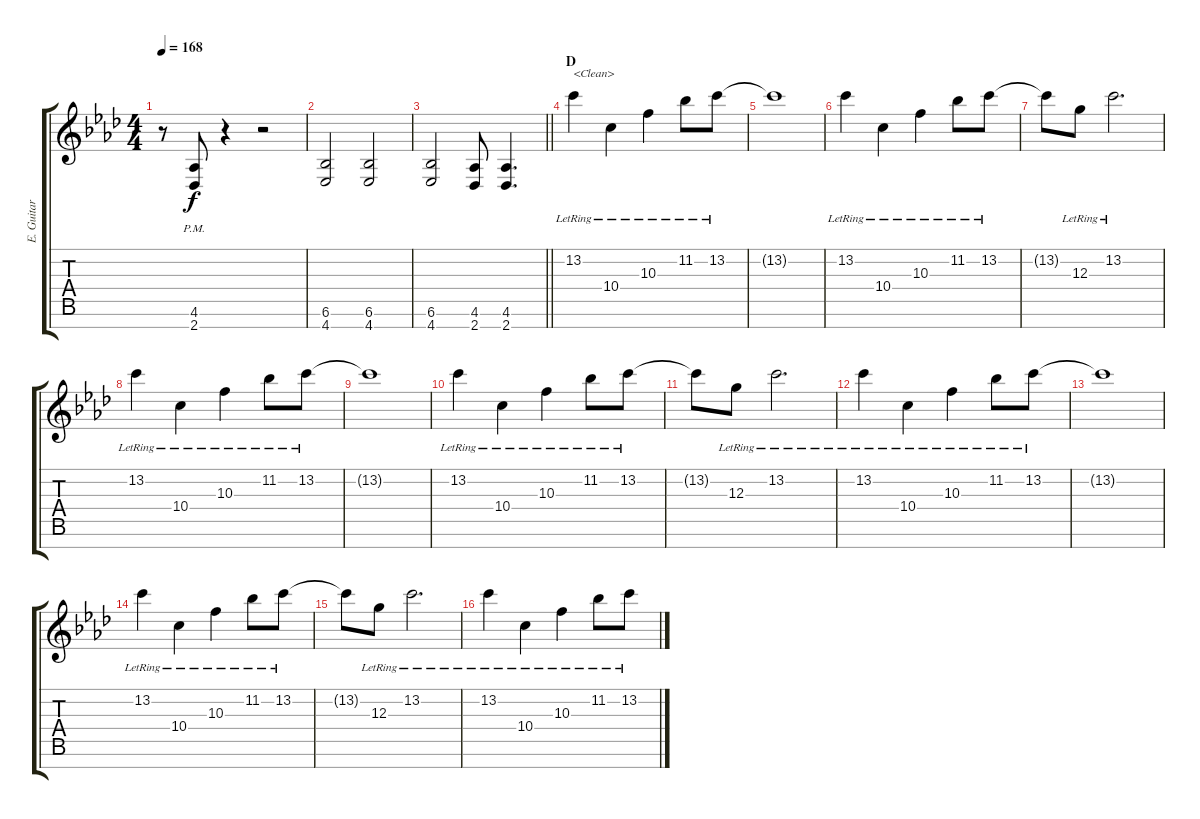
\track ("E. Guitar II" "E. Guitar ") {instrument electricguitarclean}
\staff {score tabs}
\tuning (E4 B3 G3 D3 A2 E2 B1) {hide}
\ts (4 4)
\tempo 168
\clef g2
\ks ab
r.8{dy f} (4.6{pm} 2.7{pm}).8 r.4 r.2 |
(6.6 4.7).2 (6.6 4.7).2 |
\barLineRight lightlight
(6.6 4.7).2 (4.6 2.7).8 (4.6 2.7).4{d} |
\section ("" "D")
13.2{lr}.4{txt "<Clean>" instrument electricguitarclean} 10.4{lr}.4 10.3{lr}.4 11.2{lr}.8 13.2{lr}.8 |
13.2{t}.1 |
13.2{lr}.4 10.4{lr}.4 10.3{lr}.4 11.2{lr}.8 13.2{lr}.8 |
13.2{t}.8 12.3{lr}.8 13.2{lr}.2{d} |
13.2{lr}.4 10.4{lr}.4 10.3{lr}.4 11.2{lr}.8 13.2{lr}.8 |
13.2{t}.1 |
13.2{lr}.4 10.4{lr}.4 10.3{lr}.4 11.2{lr}.8 13.2{lr}.8 |
13.2{t}.8 12.3{lr}.8 13.2{lr}.2{d} |
13.2{lr}.4 10.4{lr}.4 10.3{lr}.4 11.2{lr}.8 13.2{lr}.8 |
13.2{t}.1 |
13.2{lr}.4 10.4{lr}.4 10.3{lr}.4 11.2{lr}.8 13.2{lr}.8 |
13.2{t}.8 12.3{lr}.8 13.2{lr}.2{d} |
13.2{lr}.4 10.4{lr}.4 10.3{lr}.4 11.2{lr}.8 13.2{lr}.8
